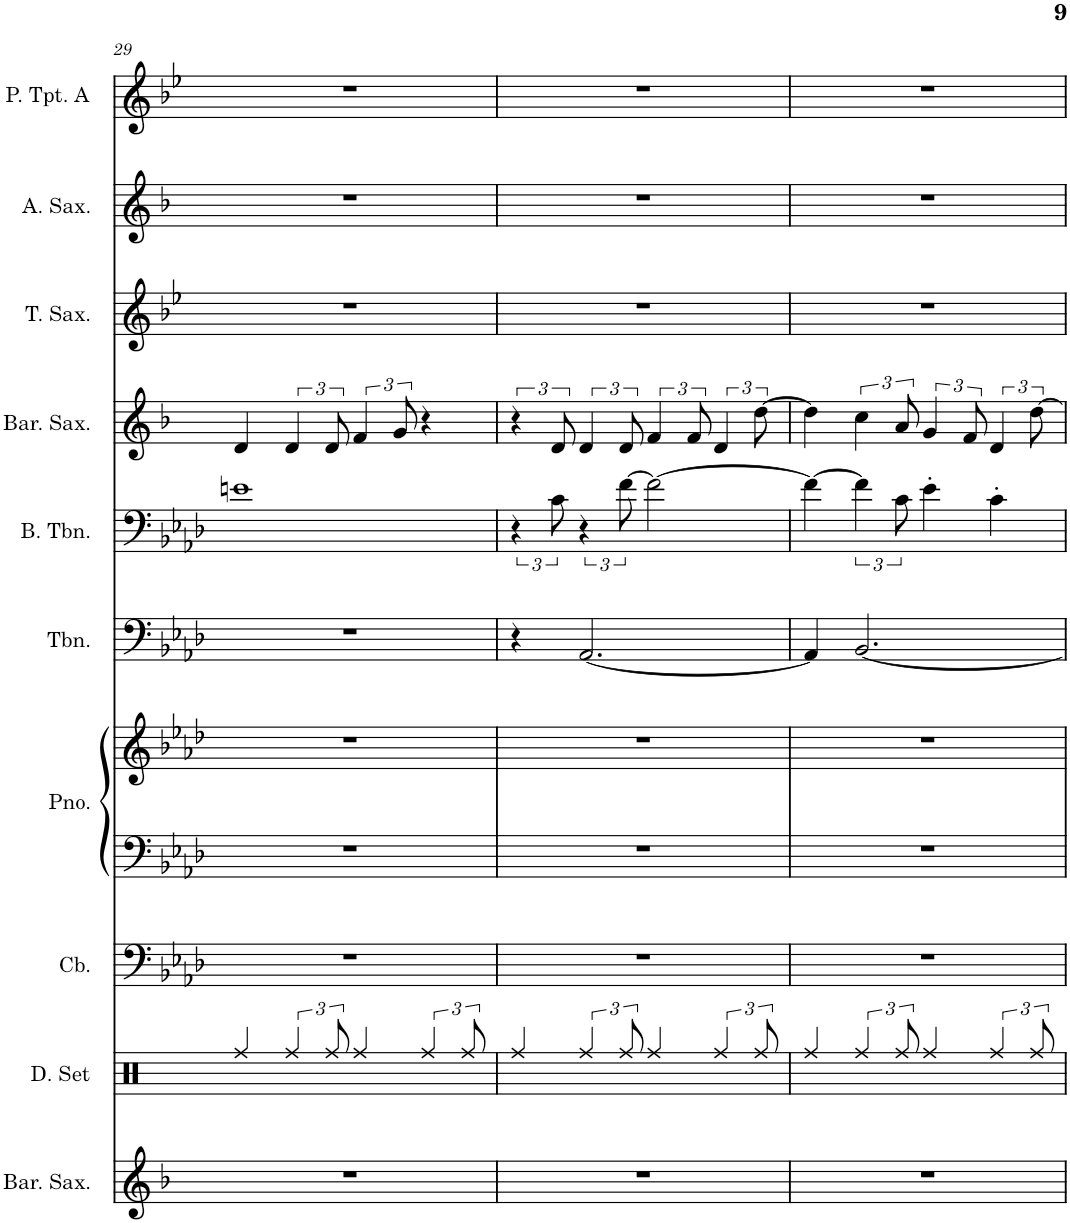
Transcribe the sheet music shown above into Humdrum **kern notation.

**kern	**kern	**kern	**kern	**kern	**kern	**kern	**kern	**kern	**kern	**kern
*part10	*part9	*part8	*part7	*part7	*part6	*part5	*part4	*part3	*part2	*part1
*staff11	*staff10	*staff9	*staff8	*staff7	*staff6	*staff5	*staff4	*staff3	*staff2	*staff1
*I"Baritone Saxophone	*I"Drumset	*I"Contrabass	*I"Piano	*	*I"Trombone	*I"Bass Trombone	*I"Baritone Saxophone	*I"Tenor Saxophone	*I"Alto Saxophone	*I"Piccolo Trumpet in A
*I'Bar. Sax.	*I'D. Set	*I'Cb.	*I'Pno.	*	*I'Tbn.	*I'B. Tbn.	*I'Bar. Sax.	*I'T. Sax.	*I'A. Sax.	*I'P. Tpt. A
!!LO:PB:g=z
*clefG2	*clefX	*clefF4	*clefF4	*clefG2	*clefF4	*clefF4	*clefG2	*clefG2	*clefG2	*clefG2
*Trd12c21	*	*Trd7c12	*	*	*	*	*Trd12c21	*Trd8c14	*Trd5c9	*Trd-5c-9
*k[b-]	*k[]	*k[b-e-a-d-]	*k[b-e-a-d-]	*k[b-e-a-d-]	*k[b-e-a-d-]	*k[b-e-a-d-]	*k[b-]	*k[b-e-]	*k[b-]	*k[b-e-]
*M4/4	*M4/4	*M4/4	*M4/4	*M4/4	*M4/4	*M4/4	*M4/4	*M4/4	*M4/4	*M4/4
=29	=29	=29	=29	=29	=29	=29	=29	=29	=29	=29
1r	4Rff/	1r	1r	1r	1r	1en	4d/	1r	1r	1r
.	6Rff/	.	.	.	.	.	6d/	.	.	.
.	12Rff/	.	.	.	.	.	12d/	.	.	.
.	4Rff/	.	.	.	.	.	6f/	.	.	.
.	.	.	.	.	.	.	12g/	.	.	.
.	6Rff/	.	.	.	.	.	4r	.	.	.
.	12Rff/	.	.	.	.	.	.	.	.	.
=30	=30	=30	=30	=30	=30	=30	=30	=30	=30	=30
1r	4Rff/	1r	1r	1r	4r	6r	6r	1r	1r	1r
.	.	.	.	.	.	12c\	12d/	.	.	.
.	6Rff/	.	.	.	[2.AA-/	6r	6d/	.	.	.
.	12Rff/	.	.	.	.	[12f\	12d/	.	.	.
.	4Rff/	.	.	.	.	2f\_	6f/	.	.	.
.	.	.	.	.	.	.	12f/	.	.	.
.	6Rff/	.	.	.	.	.	6d/	.	.	.
.	12Rff/	.	.	.	.	.	[12dd\	.	.	.
=31	=31	=31	=31	=31	=31	=31	=31	=31	=31	=31
1r	4Rff/	1r	1r	1r	4AA-/]	4f\_	4dd\]	1r	1r	1r
.	6Rff/	.	.	.	[2.BB-/	6f\]	6cc\	.	.	.
.	12Rff/	.	.	.	.	12c\	12a/	.	.	.
.	4Rff/	.	.	.	.	4e-'\	6g/	.	.	.
.	.	.	.	.	.	.	12f/	.	.	.
.	6Rff/	.	.	.	.	4c'\	6d/	.	.	.
.	12Rff/	.	.	.	.	.	[12dd\	.	.	.
=	=	=	=	=	=	=	=	=	=	=
*-	*-	*-	*-	*-	*-	*-	*-	*-	*-	*-
